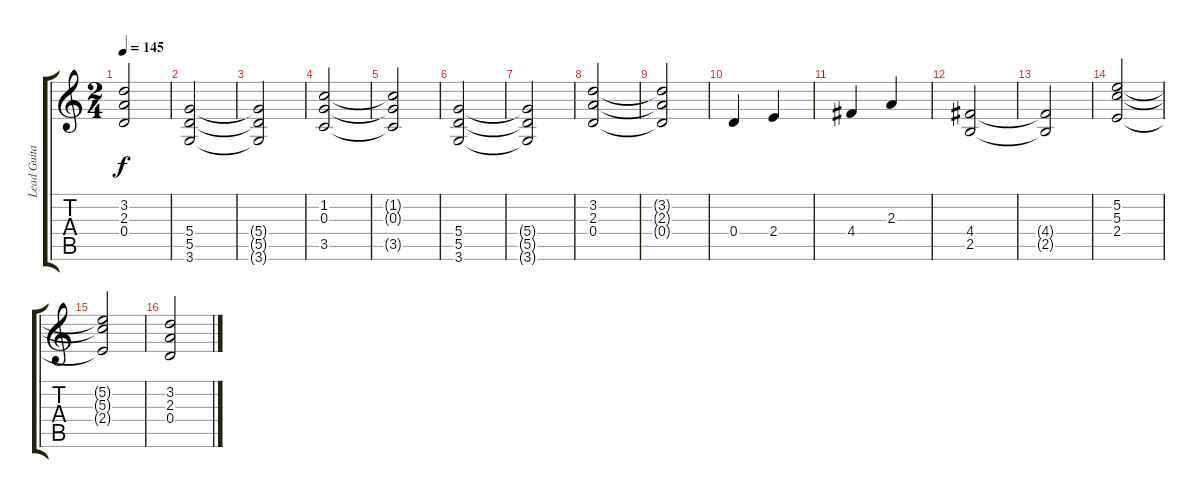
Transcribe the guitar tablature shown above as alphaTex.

\track ("Lead Guitar" "Lead Guita") {instrument distortionguitar}
\staff {score tabs}
\tuning (E4 B3 G3 D3 A2 E2) {hide}
\ts (2 4)
\tempo 145
\clef g2
\ks c
(3.2{t} 2.3{t} 0.4{t}).2{dy f} |
(5.4 5.5 3.6).2 |
(5.4{t} 5.5{t} 3.6{t}).2 |
(1.2 0.3 3.5).2 |
(1.2{t} 0.3{t} 3.5{t}).2 |
(5.4 5.5 3.6).2 |
(5.4{t} 5.5{t} 3.6{t}).2 |
(3.2 2.3 0.4).2 |
(3.2{t} 2.3{t} 0.4{t}).2 |
0.4.4 2.4.4 |
4.4.4 2.3.4 |
(4.4 2.5).2 |
(4.4{t} 2.5{t}).2 |
(5.2 5.3 2.4).2 |
(5.2{t} 5.3{t} 2.4{t}).2 |
(3.2 2.3 0.4).2
